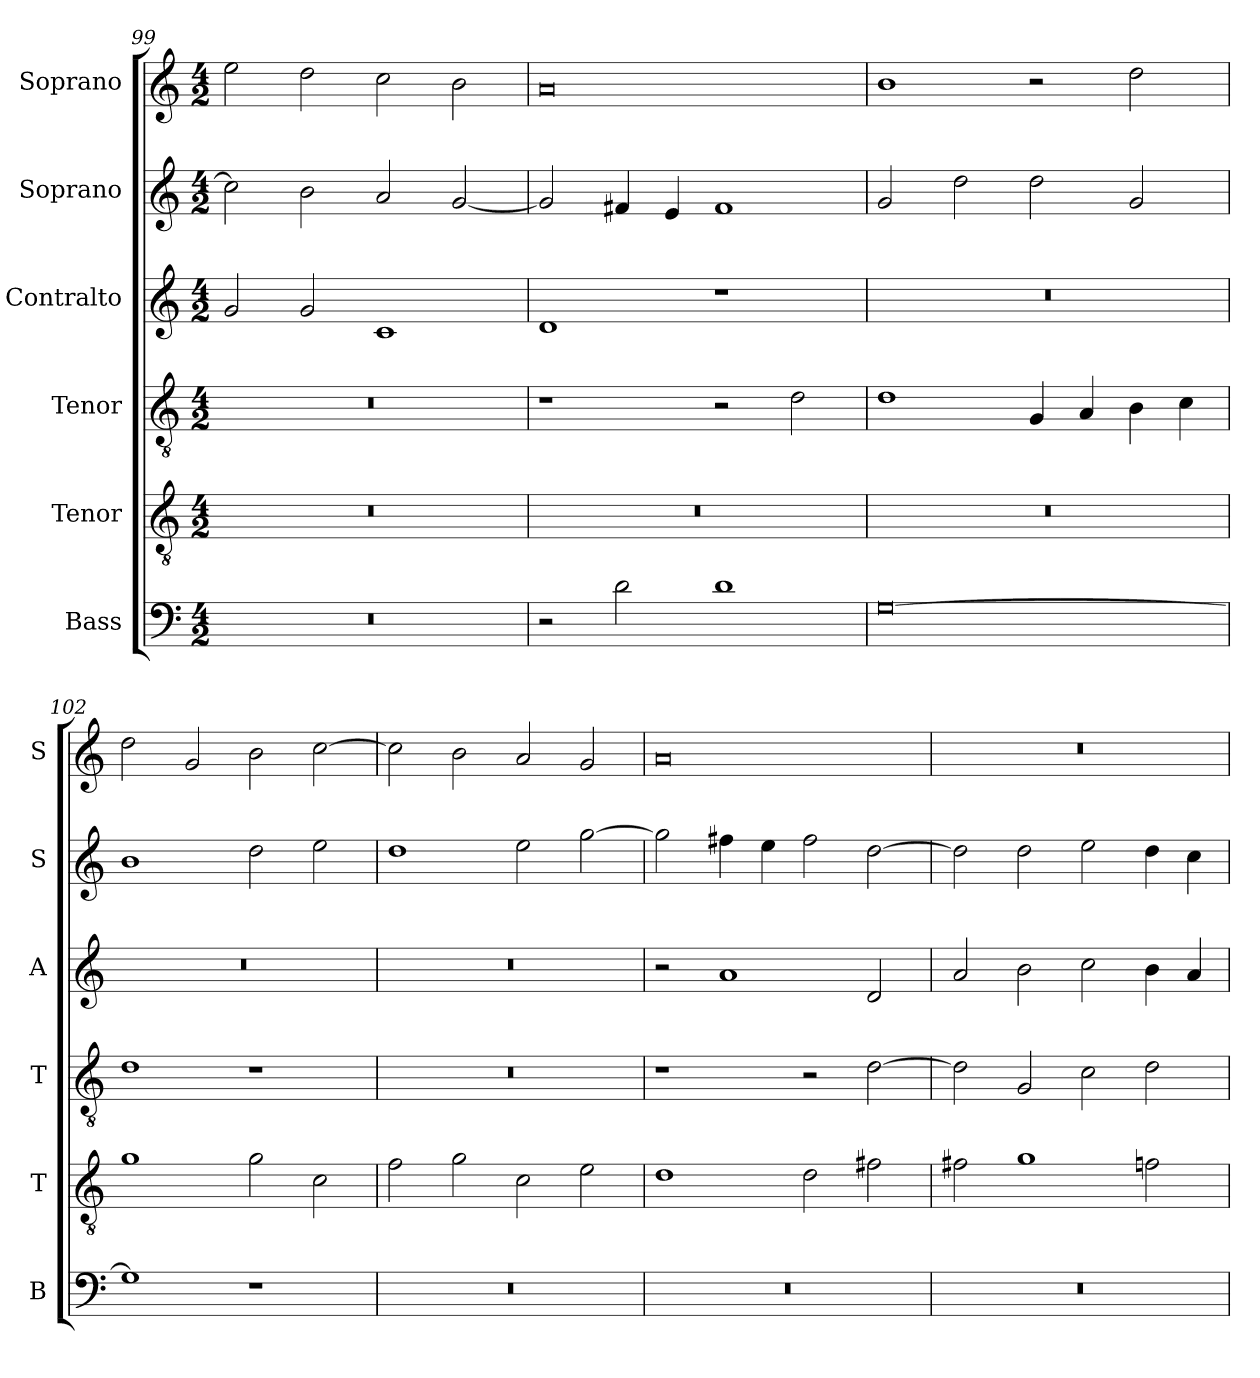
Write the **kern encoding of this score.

**kern	**kern	**kern	**kern	**kern	**kern
*part6	*part5	*part4	*part3	*part2	*part1
*staff6	*staff5	*staff4	*staff3	*staff2	*staff1
*I"Bass	*I"Tenor	*I"Tenor	*I"Contralto	*I"Soprano	*I"Soprano
*I'B	*I'T	*I'T	*I'A	*I'S	*I'S
*clefF4	*clefGv2	*clefGv2	*clefG2	*clefG2	*clefG2
*k[]	*k[]	*k[]	*k[]	*k[]	*k[]
*C:ion	*C:ion	*C:ion	*C:ion	*C:ion	*C:ion
*M4/2	*M4/2	*M4/2	*M4/2	*M4/2	*M4/2
=99	=99	=99	=99	=99	=99
0r	0r	0r	2g	2cc]	2ee
.	.	.	2g	2b	2dd
.	.	.	1c	2a	2cc
.	.	.	.	[2g	2b
=100	=100	=100	=100	=100	=100
2r	0r	1r	1d	2g]	0a
2d	.	.	.	4f#X	.
.	.	.	.	4e	.
1d	.	2r	1r	1f#	.
.	.	2d	.	.	.
=101	=101	=101	=101	=101	=101
[0G	0r	1d	0r	2g	1b
.	.	.	.	2dd	.
.	.	4G	.	2dd	2r
.	.	4A	.	.	.
.	.	4B	.	2g	2dd
.	.	4c	.	.	.
=102	=102	=102	=102	=102	=102
1G]	1g	1d	0r	1b	2dd
.	.	.	.	.	2g
1r	2g	1r	.	2dd	2b
.	2c	.	.	2ee	[2cc
=103	=103	=103	=103	=103	=103
0r	2f	0r	0r	1dd	2cc]
.	2g	.	.	.	2b
.	2c	.	.	2ee	2a
.	2e	.	.	[2gg	2g
=104	=104	=104	=104	=104	=104
0r	1d	1r	2r	2gg]	0a
.	.	.	1a	4ff#X	.
.	.	.	.	4ee	.
.	2d	2r	.	2ff#	.
.	2f#X	[2d	2d	[2dd	.
=105	=105	=105	=105	=105	=105
0r	2f#X	2d]	2a	2dd]	0r
.	1g	2G	2b	2dd	.
.	.	2c	2cc	2ee	.
.	2fn	2d	4b	4dd	.
.	.	.	4a	4cc	.
=	=	=	=	=	=
*-	*-	*-	*-	*-	*-
